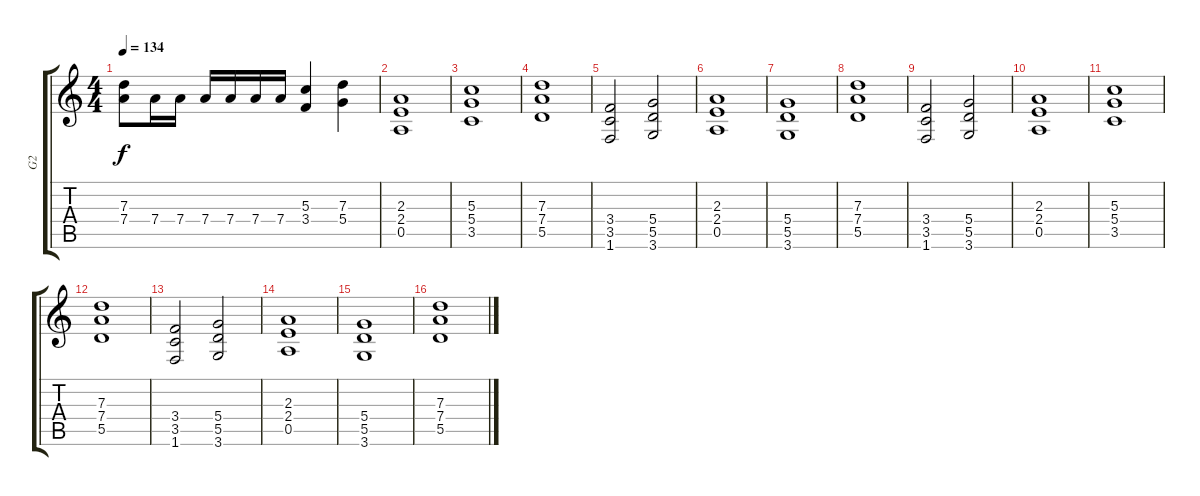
\track ("G2" "G2") {instrument distortionguitar}
\staff {score tabs}
\tuning (E4 B3 G3 D3 A2 E2) {hide}
\ts (4 4)
\tempo 134
\clef g2
\ks c
(7.3 7.4).8{dy f} 7.4.16 7.4.16 7.4.16 7.4.16 7.4.16 7.4.16 (5.3 3.4).4 (7.3 5.4).4 |
(2.3 2.4 0.5).1 |
(5.3 5.4 3.5).1 |
(7.3 7.4 5.5).1 |
(3.4 3.5 1.6).2 (5.4 5.5 3.6).2 |
(2.3 2.4 0.5).1 |
(5.4 5.5 3.6).1 |
(7.3 7.4 5.5).1 |
(3.4 3.5 1.6).2 (5.4 5.5 3.6).2 |
(2.3 2.4 0.5).1 |
(5.3 5.4 3.5).1 |
(7.3 7.4 5.5).1 |
(3.4 3.5 1.6).2 (5.4 5.5 3.6).2 |
(2.3 2.4 0.5).1 |
(5.4 5.5 3.6).1 |
(7.3 7.4 5.5).1
